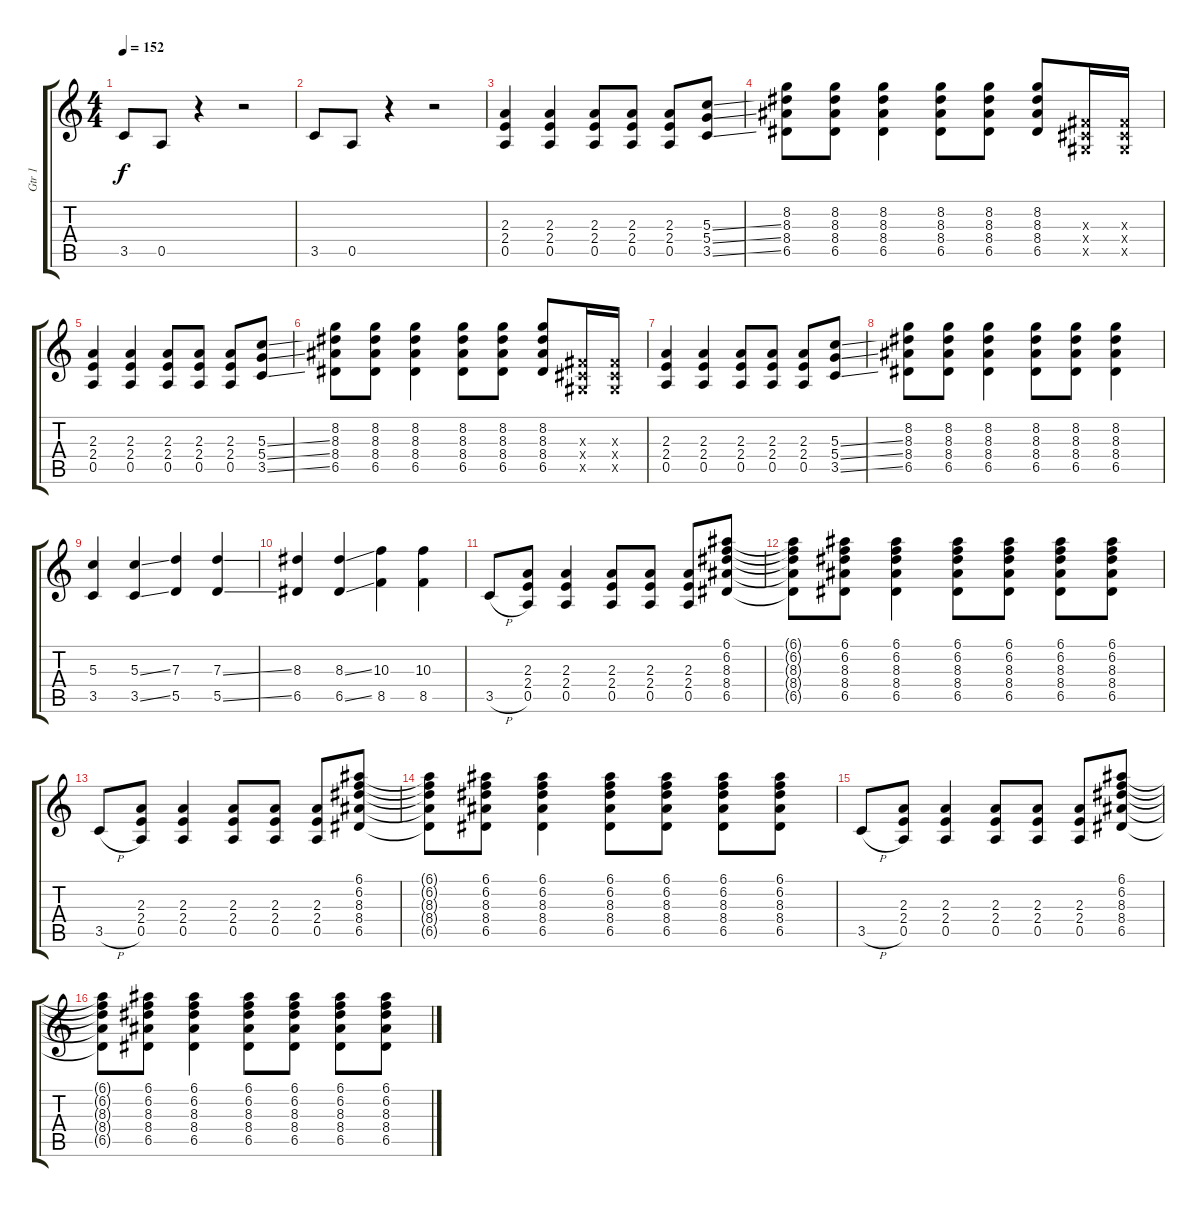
\track ("Gtr 1" "Gtr 1") {instrument distortionguitar}
\staff {score tabs}
\tuning (E4 B3 G3 D3 A2 E2) {hide}
\ts (4 4)
\tempo 152
\clef g2
\ks c
3.5.8{dy f instrument distortionguitar} 0.5.8 r.4 r.2 |
3.5.8 0.5.8 r.4 r.2 |
(2.3 2.4 0.5).4 (2.3 2.4 0.5).4 (2.3 2.4 0.5).8 (2.3 2.4 0.5).8 (2.3 2.4 0.5).8 (5.3{ss} 5.4{ss} 3.5{ss}).8 |
(8.2 8.3 8.4 6.5).8 (8.2 8.3 8.4 6.5).8 (8.2 8.3 8.4 6.5).4 (8.2 8.3 8.4 6.5).8 (8.2 8.3 8.4 6.5).8 (8.2 8.3 8.4 6.5).8 (-1.3{x} -1.4{x} -1.5{x}).16 (-1.3{x} -1.4{x} -1.5{x}).16 |
(2.3 2.4 0.5).4 (2.3 2.4 0.5).4 (2.3 2.4 0.5).8 (2.3 2.4 0.5).8 (2.3 2.4 0.5).8 (5.3{ss} 5.4{ss} 3.5{ss}).8 |
(8.2 8.3 8.4 6.5).8 (8.2 8.3 8.4 6.5).8 (8.2 8.3 8.4 6.5).4 (8.2 8.3 8.4 6.5).8 (8.2 8.3 8.4 6.5).8 (8.2 8.3 8.4 6.5).8 (-1.3{x} -1.4{x} -1.5{x}).16 (-1.3{x} -1.4{x} -1.5{x}).16 |
(2.3 2.4 0.5).4 (2.3 2.4 0.5).4 (2.3 2.4 0.5).8 (2.3 2.4 0.5).8 (2.3 2.4 0.5).8 (5.3{ss} 5.4{ss} 3.5{ss}).8 |
(8.2 8.3 8.4 6.5).8 (8.2 8.3 8.4 6.5).8 (8.2 8.3 8.4 6.5).4 (8.2 8.3 8.4 6.5).8 (8.2 8.3 8.4 6.5).8 (8.2 8.3 8.4 6.5).4 |
(5.3 3.5).4 (5.3{ss} 3.5{ss}).4 (7.3 5.5).4 (7.3{ss} 5.5{ss}).4 |
(8.3 6.5).4 (8.3{ss} 6.5{ss}).4 (10.3 8.5).4 (10.3 8.5).4 |
3.5{h}.8 (2.3 2.4 0.5).8 (2.3 2.4 0.5).4 (2.3 2.4 0.5).8 (2.3 2.4 0.5).8 (2.3 2.4 0.5).8 (6.1 6.2 8.3 8.4 6.5).8 |
(6.1{t} 6.2{t} 8.3{t} 8.4{t} 6.5{t}).8 (6.1 6.2 8.3 8.4 6.5).8 (6.1 6.2 8.3 8.4 6.5).4 (6.1 6.2 8.3 8.4 6.5).8 (6.1 6.2 8.3 8.4 6.5).8 (6.1 6.2 8.3 8.4 6.5).8 (6.1 6.2 8.3 8.4 6.5).8 |
3.5{h}.8 (2.3 2.4 0.5).8 (2.3 2.4 0.5).4 (2.3 2.4 0.5).8 (2.3 2.4 0.5).8 (2.3 2.4 0.5).8 (6.1 6.2 8.3 8.4 6.5).8 |
(6.1{t} 6.2{t} 8.3{t} 8.4{t} 6.5{t}).8 (6.1 6.2 8.3 8.4 6.5).8 (6.1 6.2 8.3 8.4 6.5).4 (6.1 6.2 8.3 8.4 6.5).8 (6.1 6.2 8.3 8.4 6.5).8 (6.1 6.2 8.3 8.4 6.5).8 (6.1 6.2 8.3 8.4 6.5).8 |
3.5{h}.8 (2.3 2.4 0.5).8 (2.3 2.4 0.5).4 (2.3 2.4 0.5).8 (2.3 2.4 0.5).8 (2.3 2.4 0.5).8 (6.1 6.2 8.3 8.4 6.5).8 |
(6.1{t} 6.2{t} 8.3{t} 8.4{t} 6.5{t}).8 (6.1 6.2 8.3 8.4 6.5).8 (6.1 6.2 8.3 8.4 6.5).4 (6.1 6.2 8.3 8.4 6.5).8 (6.1 6.2 8.3 8.4 6.5).8 (6.1 6.2 8.3 8.4 6.5).8 (6.1 6.2 8.3 8.4 6.5).8
